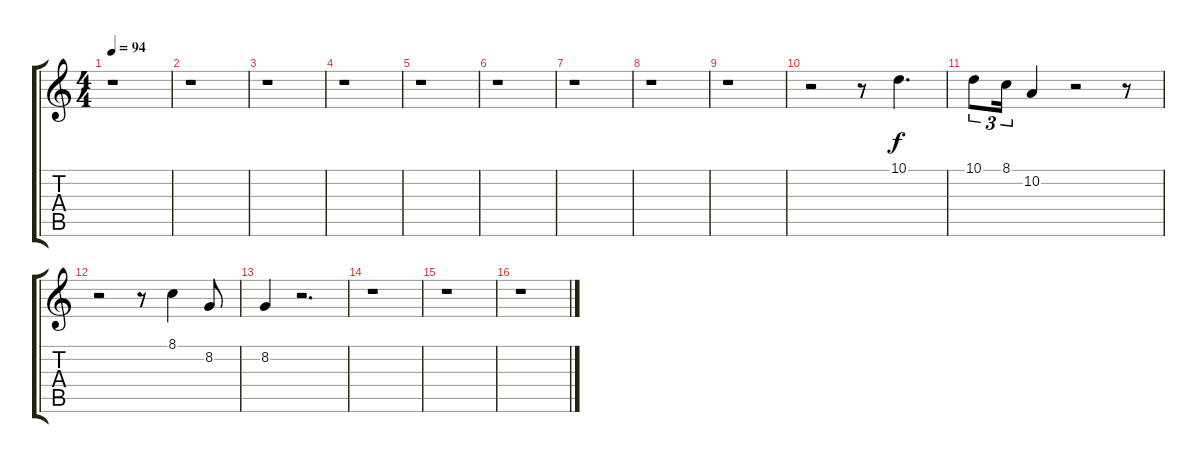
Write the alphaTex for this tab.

\track "" {instrument flute}
\staff {score tabs}
\tuning (E4 B3 G3 D3 A2 E2) {hide}
\ts (4 4)
\tempo 94
\clef g2
\ks c
r.1{dy f} |
r.1 |
r.1 |
r.1 |
r.1 |
r.1 |
r.1 |
r.1 |
r.1 |
r.2 r.8 10.1.4{d} |
10.1.8{tu (3 2)} 8.1.16{tu (3 2)} 10.2.4 r.2 r.8 |
r.2 r.8 8.1.4 8.2.8 |
8.2.4 r.2{d} |
r.1 |
r.1 |
r.1
